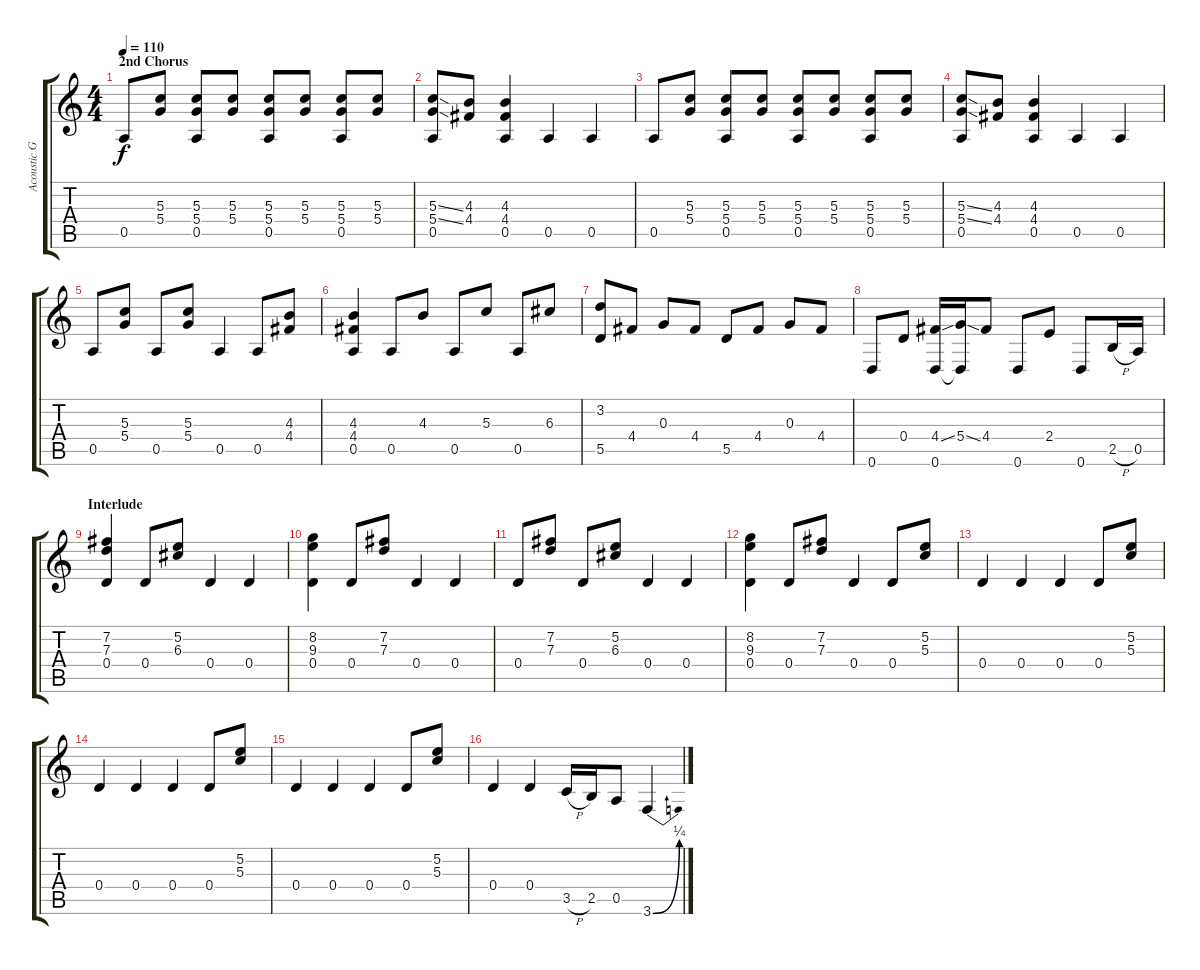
\track ("Acoustic Guitar" "Acoustic G") {instrument acousticguitarsteel}
\staff {score tabs}
\tuning (E4 B3 G3 D3 A2 D2) {hide}
\ts (4 4)
\section ("" "2nd Chorus")
\tempo 110
\clef g2
\ks c
0.5.8{dy f} (5.3 5.4).8 (5.3 5.4 0.5).8 (5.3 5.4).8 (5.3 5.4 0.5).8 (5.3 5.4).8 (5.3 5.4 0.5).8 (5.3 5.4).8 |
(5.3{ss} 5.4{ss} 0.5).8 (4.3 4.4).8 (4.3 4.4 0.5).4 0.5.4 0.5.4 |
0.5.8 (5.3 5.4).8 (5.3 5.4 0.5).8 (5.3 5.4).8 (5.3 5.4 0.5).8 (5.3 5.4).8 (5.3 5.4 0.5).8 (5.3 5.4).8 |
(5.3{ss} 5.4{ss} 0.5).8 (4.3 4.4).8 (4.3 4.4 0.5).4 0.5.4 0.5.4 |
0.5.8 (5.3 5.4).8 0.5.8 (5.3 5.4).8 0.5.4 0.5.8 (4.3 4.4).8 |
(4.3 4.4 0.5).4 0.5.8 4.3.8 0.5.8 5.3.8 0.5.8 6.3.8 |
(3.2 5.5).8 4.4.8 0.3.8 4.4.8 5.5.8 4.4.8 0.3.8 4.4.8 |
0.6.8 0.4.8 (4.4{ss} 0.6).16 (5.4{ss} 0.6{t}).16 4.4.8 0.6.8 2.4.8 0.6.8 2.5{h}.16 0.5.16 |
\section ("" "Interlude")
(7.2 7.3 0.4).4 0.4.8 (5.2 6.3).8 0.4.4 0.4.4 |
(8.2 9.3 0.4).4 0.4.8 (7.2 7.3).8 0.4.4 0.4.4 |
0.4.8 (7.2 7.3).8 0.4.8 (5.2 6.3).8 0.4.4 0.4.4 |
(8.2 9.3 0.4).4 0.4.8 (7.2 7.3).8 0.4.4 0.4.8 (5.2 5.3).8 |
0.4.4 0.4.4 0.4.4 0.4.8 (5.2 5.3).8 |
0.4.4 0.4.4 0.4.4 0.4.8 (5.2 5.3).8 |
0.4.4 0.4.4 0.4.4 0.4.8 (5.2 5.3).8 |
0.4.4 0.4.4 3.5{h}.16 2.5.16 0.5.8 3.6{be (bend 0 0 60 1)}.4
